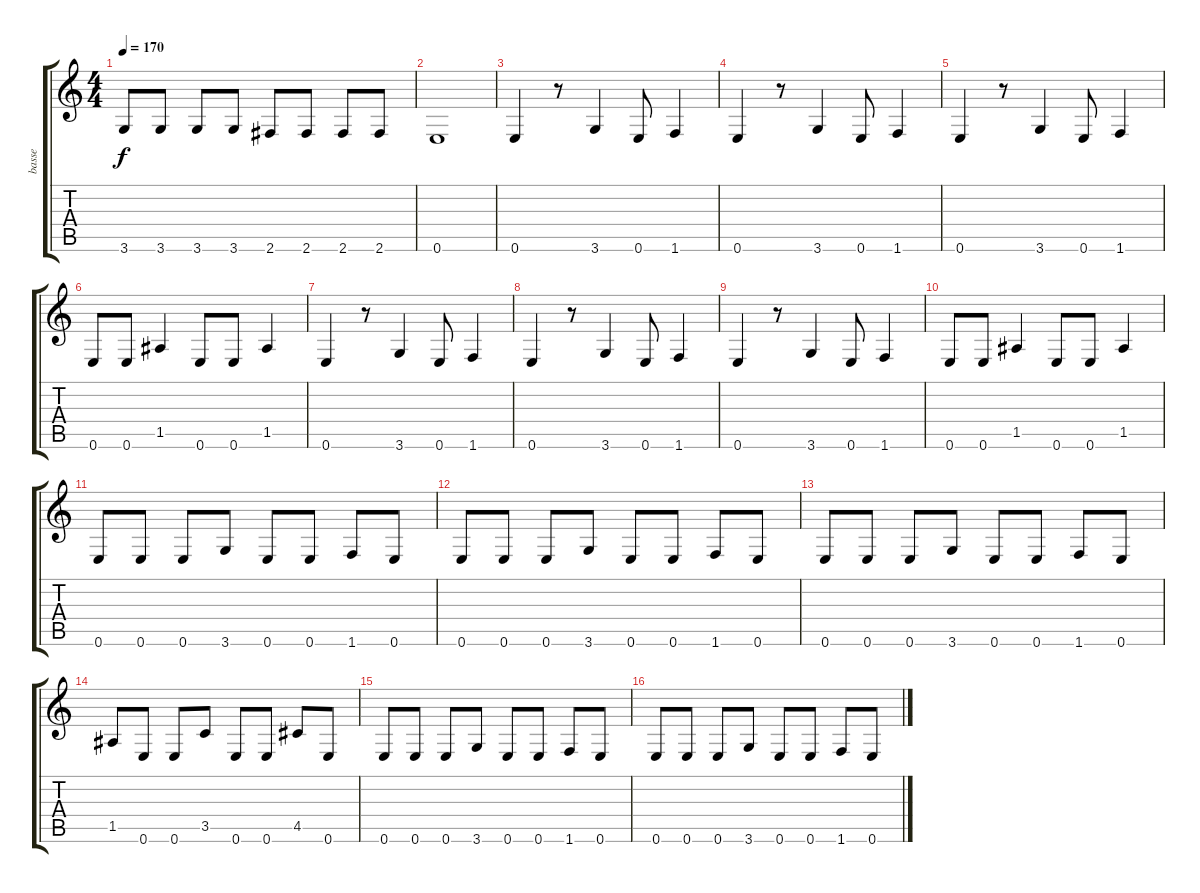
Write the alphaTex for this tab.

\track ("basse" "basse") {instrument electricbassfinger}
\staff {score tabs}
\tuning (E4 B3 G3 D3 A2 E2) {hide}
\ts (4 4)
\tempo 170
\clef g2
\ks c
3.6.8{dy f} 3.6.8 3.6.8 3.6.8 2.6.8 2.6.8 2.6.8 2.6.8 |
0.6.1 |
0.6.4 r.8 3.6.4 0.6.8 1.6.4 |
0.6.4 r.8 3.6.4 0.6.8 1.6.4 |
0.6.4 r.8 3.6.4 0.6.8 1.6.4 |
0.6.8 0.6.8 1.5.4 0.6.8 0.6.8 1.5.4 |
0.6.4 r.8 3.6.4 0.6.8 1.6.4 |
0.6.4 r.8 3.6.4 0.6.8 1.6.4 |
0.6.4 r.8 3.6.4 0.6.8 1.6.4 |
0.6.8 0.6.8 1.5.4 0.6.8 0.6.8 1.5.4 |
0.6.8 0.6.8 0.6.8 3.6.8 0.6.8 0.6.8 1.6.8 0.6.8 |
0.6.8 0.6.8 0.6.8 3.6.8 0.6.8 0.6.8 1.6.8 0.6.8 |
0.6.8 0.6.8 0.6.8 3.6.8 0.6.8 0.6.8 1.6.8 0.6.8 |
1.5.8 0.6.8 0.6.8 3.5.8 0.6.8 0.6.8 4.5.8 0.6.8 |
0.6.8 0.6.8 0.6.8 3.6.8 0.6.8 0.6.8 1.6.8 0.6.8 |
0.6.8 0.6.8 0.6.8 3.6.8 0.6.8 0.6.8 1.6.8 0.6.8
